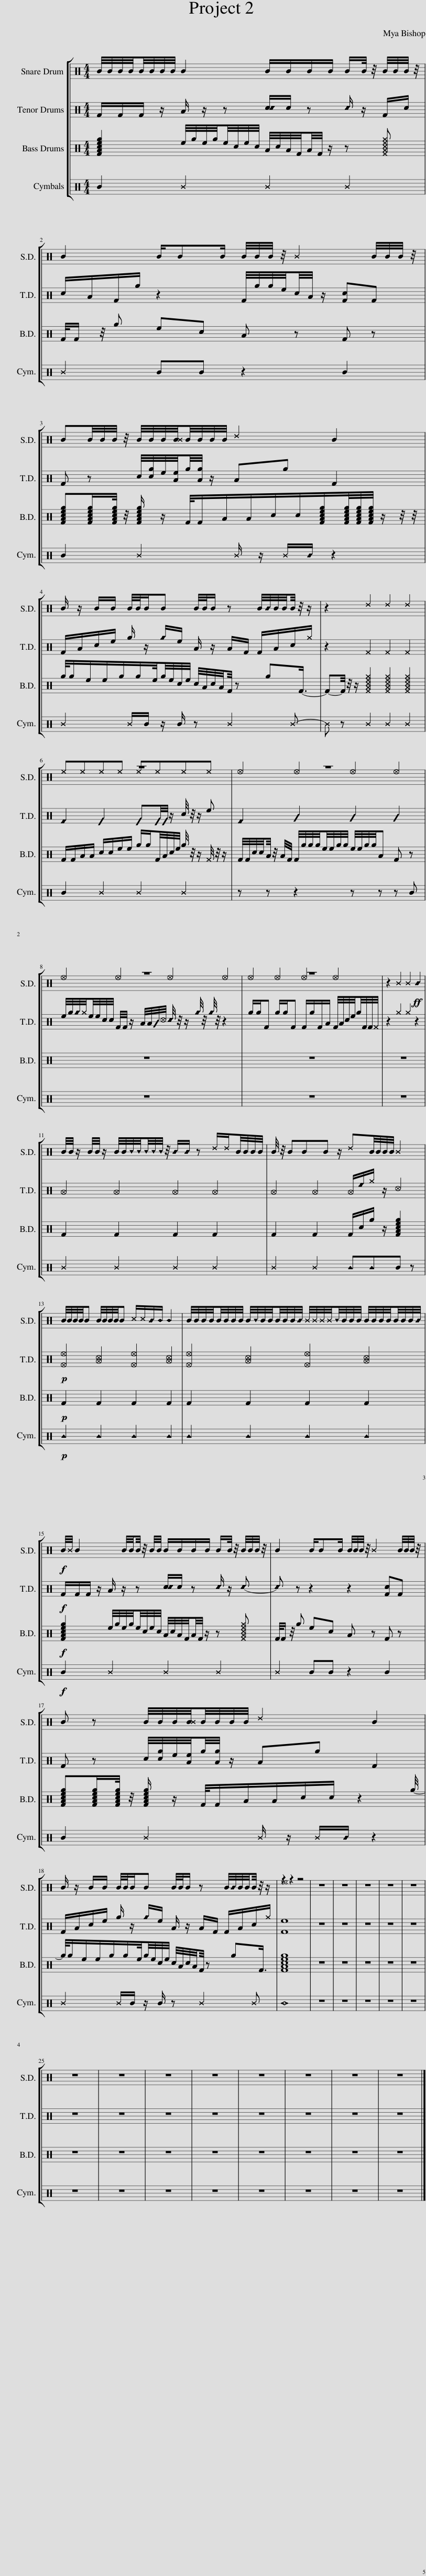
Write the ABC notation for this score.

X:1
%%score [ ( 1 2 ) 3 4 5 ]
L:1/8
M:4/4
I:linebreak $
K:C
V:1 perc
K:none
V:2 perc
K:none
V:3 perc
K:none
V:4 perc
K:none
V:5 perc
K:none
V:1
 B/4B/4B/4B/4B/4B/4B/4B/4 B2 B/B/B/B/ B/B/4 z/4 B/4B/4B/4 z/4 |$ B2 B/BB/ B/4B/4B/4 z/4 ^B2 B/4B/4B/4 z/4 |$ BB/4B/4B/4 z/4 B/4B/4B/4[B^B]/4B/4B/4B/4B/4 ^d2 B2 |$ B/ z/ B/B/ B/4B/4B/B B/4B/4B/ z B/4_B/4B/4B/4B/4 z/4 z/ | z2 ^d2 ^d2 ^d2 |$ %5
 z8 | z8 |$ z8 | z8 | z2 ^B2 ^B2!ff! _B2 |$ %10
 B/4B/4 z/ B/4B/4 z/ B/4B/4B/4B/4B/4B/4B/4 z/4 _B/_B/ z ^d/^d/B/4B/4B/4B/4 | B/4 z/4 BBB z/ ^dB/4B/4B/4B/4 ^B2 |$ B/4B/4B/4B/4B B/4B/4B/4B/4B ^c/^c/_B/B/ B2 | B/4B/4B/4B/4B/4B/4B/4B/4 B/4B/4B/4B/4B/4B/4B/4_B/4 ^B/4^B/4^B/4^B/4B/4B/4B/4B/4 B/4B/4B/4B/4B/4B/4B/4_B/4 |$!f! B/4^B/4 B2 B/4B/4B/4 z/4 B/4B/4 B/B/B/B/ B/B/4 z/4 B/4B/4B/4 z/4 | %15
 B2 B/BB/ B/4B/4B/4 z/4 ^B2 B/4B/4B/4 z/4 |$ B z B/4B/4B/4[B^B]/4B/4B/4B/4B/4 ^d2 B2 |$ B/ z/ B/B/ B/4B/4B/B B/4B/4B/ z B/4_B/4B/4B/4B/4 z/4 z/ | z2 z2 z4 | z8 | %20
 z8 | z8 | z8 | z8 |$ z8 | %25
 z8 | z8 | z8 | z8 | z8 | %30
 z8 | z8 |] %32
V:2
 x8 |$ x8 |$ x8 |$ x8 | x8 |$ %5
 ^e^e^e^e ^e^e^e^e | _e2 _e2 _e2 _e2 |$ _e2 _e2 _e2 _e2 | _e2 _e2 _e2 _e2 | x8 |$ %10
 x8 | x8 |$ x8 | x8 |$ x8 | %15
 x8 |$ x8 |$ x8 | ^e8 | x8 | %20
 x8 | x8 | x8 | x8 |$ x8 | %25
 x8 | x8 | x8 | x8 | x8 | %30
 x8 | x8 |] %32
V:3
 F/F/F/ z/ A/ z/ z [c_c]/c/ z _c/ z/ F/c/ |$ c/A/F/g/ z2 F/4g/4g/4e/4c/4A/4 z/ [Fc]F |$ F z c/4[cg]/4e/4[Ae]/4g/4[Ag]/4 z/ Ag F2 |$ F/A/c/e/ g/ z/ _g/e/ A/ z/ A/F/ F/A/c/^g/ | z2 ^F2 ^F2 ^F2 |$ %5
 _F2 F2 FF/4F/4 z/ c/4 z/4 z/ e | _F2 A2 A2 A2 |$ e/4g/4_g/4^g/4e/4e/4c/4c/4 F/4F/4 z/ A/4A/4A/4_c/4 _c/4 z/4 z/ _g/4 z/4 _g/4 z/4 z2 | g/g/F g/g/F F/g/F/A/ F/4A/4c/4e/4g/4F/4F/4^F/4 | z2 ^g2 ^g2 z2 |$ %10
 _A2 _A2 _A2 _A2 | _A2 _A2 _A/_e/^g/ z/ _c2 |$!p! [_F_e]2 [_A_c]2 [_F_e]2 [_A_c]2 | [_F_e]2 [_A_c]2 [_F_e]2 [_A_c]2 |$!f! F/F/F/ z/ A/ z/ z [c_c]/c/ z _c/ z/ _c- | %15
 _c z z2 z2 [Fc]F |$ F z c/4[cg]/4e/4[Ae]/4g/4[Ag]/4 z/ Ag F2 |$ F/A/c/e/ g/ z/ _g/e/ A/ z/ A/F/ F/A/c/^g/ | [Fe]8 | z8 | %20
 z8 | z8 | z8 | z8 |$ z8 | %25
 z8 | z8 | z8 | z8 | z8 | %30
 z8 | z8 |] %32
V:4
 [FAceg]2 e/4g/4e/4g/4e/4c/4e/4c/4 A/4c/4A/4F/4A/4F/4 z/ z [^F^A^c^e^g] |$ F/4F/ z/4 g ec A z F z |$ [FAceg][FAceg]/[FAceg]/4 z/4 [FAceg]/ z/ F/4F/A/A/c/c/[FAceg]/[FAceg]/4[FAceg]/4[FAceg]/4 z/ z/4 z/4 |$ g/4g/e/e/g/g/e/4g/4e/4c/4e/4 c/4A/4c/4A/4F/4 z gF3/4- | F-F/4 z/4 z/ [^F^A^c^e^g]2 [^F^A^c^e^g]2 [^F^A^c^e^g]2 |$ %5
 F/F/A/A/ c/c/e/e/ g/g/F/4A/4c/4e/4 g/4 z/4 z/ ^F/4 z/4 z/ | F/4F/4c/4c/4A/4 z/4 A/4F/4 F/4g/4g/4g/4e/4e/4g/4g/4 e/4e/4g/4g/4A F z |$ z8 | z8 | z8 |$ %10
 F2 F2 F2 F2 | F2 F2 F/c/g/ z/ [FAceg]2 |$!p! F2 F2 F2 F2 | F2 F2 F2 F2 |$!f! [FAceg]2 e/4g/4e/4g/4e/4c/4e/4c/4 A/4c/4A/4F/4A/4F/4 z/ z [^F^A^c^e^g] | %15
 F/4F/ z/4 g ec A z F z |$ [FAceg][FAceg]/[FAceg]/4 z/4 [FAceg]/ z/ F/4F/A/A/c/c/ z2 g/4- |$ g/4g/e/e/g/g/e/4g/4e/4c/4e/4 c/4A/4c/4A/4F/4 z gF3/4 | [FAceg]8 | z8 | %20
 z8 | z8 | z8 | z8 |$ z8 | %25
 z8 | z8 | z8 | z8 | z8 | %30
 z8 | z8 |] %32
V:5
 B2 ^B2 ^B2 ^B2 |$ ^B2 BB z2 B2 |$ B2 ^B2 ^B/ z/ ^B/_B/ z2 |$ ^B2 ^B/B/ z/ B/ z ^B2 ^B- | ^B z ^B2 ^B2 ^B2 |$ %5
 B2 ^B2 ^B2 ^B2 | z z z2 z z z B |$ z8 | z8 | z8 |$ %10
 ^B2 ^B2 ^B2 ^B2 | ^B2 ^B2 BBB z |$!p! B2 B2 B2 B2 | B2 B2 B2 B2 |$!f! B2 ^B2 ^B2 ^B2 | %15
 ^B2 BB z2 B2 |$ B2 ^B2 ^B/ z/ ^B/_B/ z2 |$ ^B2 ^B/B/ z/ B/ z ^B2 ^B | _B8 | z8 | %20
 z8 | z8 | z8 | z8 |$ z8 | %25
 z8 | z8 | z8 | z8 | z8 | %30
 z8 | z8 |] %32
